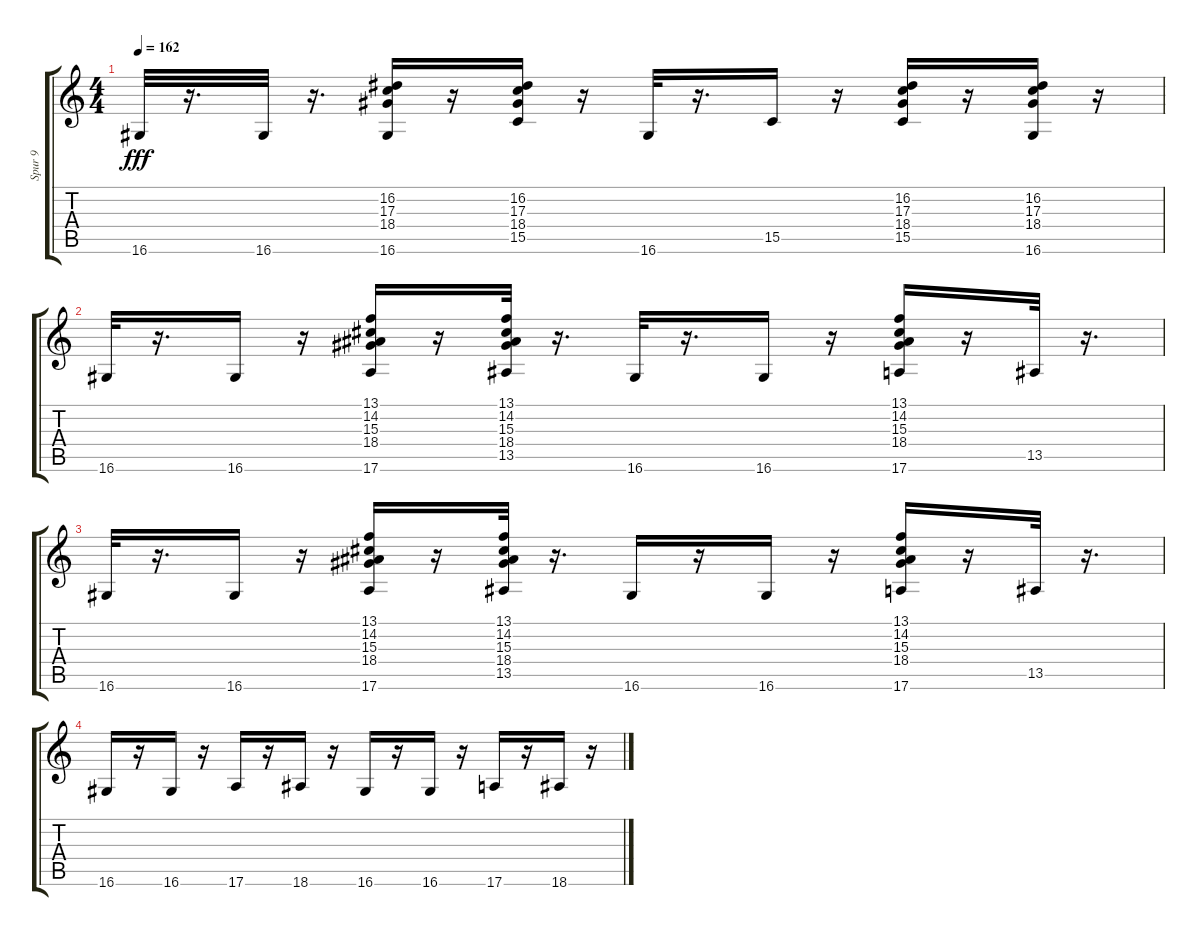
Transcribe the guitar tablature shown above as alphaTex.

\track ("Spur 9" "Spur 9") {instrument vibraphone}
\staff {score tabs}
\tuning (E4 B3 G3 D3 A2 E2) {hide}
\ts (4 4)
\tempo 162
\clef g2
\ks c
16.6.32{dy fff} r.16{d} 16.6.32 r.16{d} (16.2 17.3 18.4 16.6).16 r.16 (16.2 17.3 18.4 15.5).16 r.16 16.6.32 r.16{d} 15.5.16 r.16 (16.2 17.3 18.4 15.5).16 r.16 (16.2 17.3 18.4 16.6).16 r.16 |
16.6.32 r.16{d} 16.6.16 r.16 (13.1 14.2 15.3 18.4 17.6).16 r.16 (13.1 14.2 15.3 18.4 13.5).32 r.16{d} 16.6.32 r.16{d} 16.6.16 r.16 (13.1 14.2 15.3 18.4 17.6).16 r.16 13.5.32 r.16{d} |
16.6.32 r.16{d} 16.6.16 r.16 (13.1 14.2 15.3 18.4 17.6).16 r.16 (13.1 14.2 15.3 18.4 13.5).32 r.16{d} 16.6.16 r.16 16.6.16 r.16 (13.1 14.2 15.3 18.4 17.6).16 r.16 13.5.32 r.16{d} |
16.6.16 r.16 16.6.16 r.16 17.6.16 r.16 18.6.16 r.16 16.6.16 r.16 16.6.16 r.16 17.6.16 r.16 18.6.16 r.16
